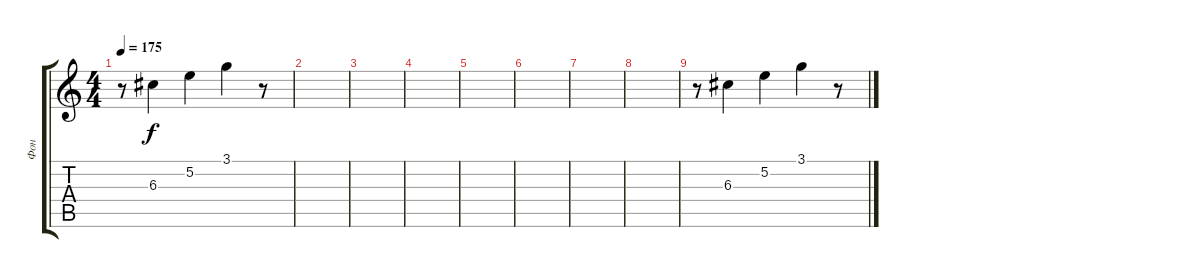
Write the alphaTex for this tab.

\track ("Фон" "Фон") {instrument acousticguitarsteel}
\staff {score tabs}
\tuning (E4 B3 G3 D3 A2 E2) {hide}
\ts (4 4)
\tempo 175
\clef g2
\ks c
r.8{dy f} 6.3.4 5.2.4 3.1.4 r.8 |
|
|
|
|
|
|
|
r.8 6.3.4 5.2.4 3.1.4 r.8
